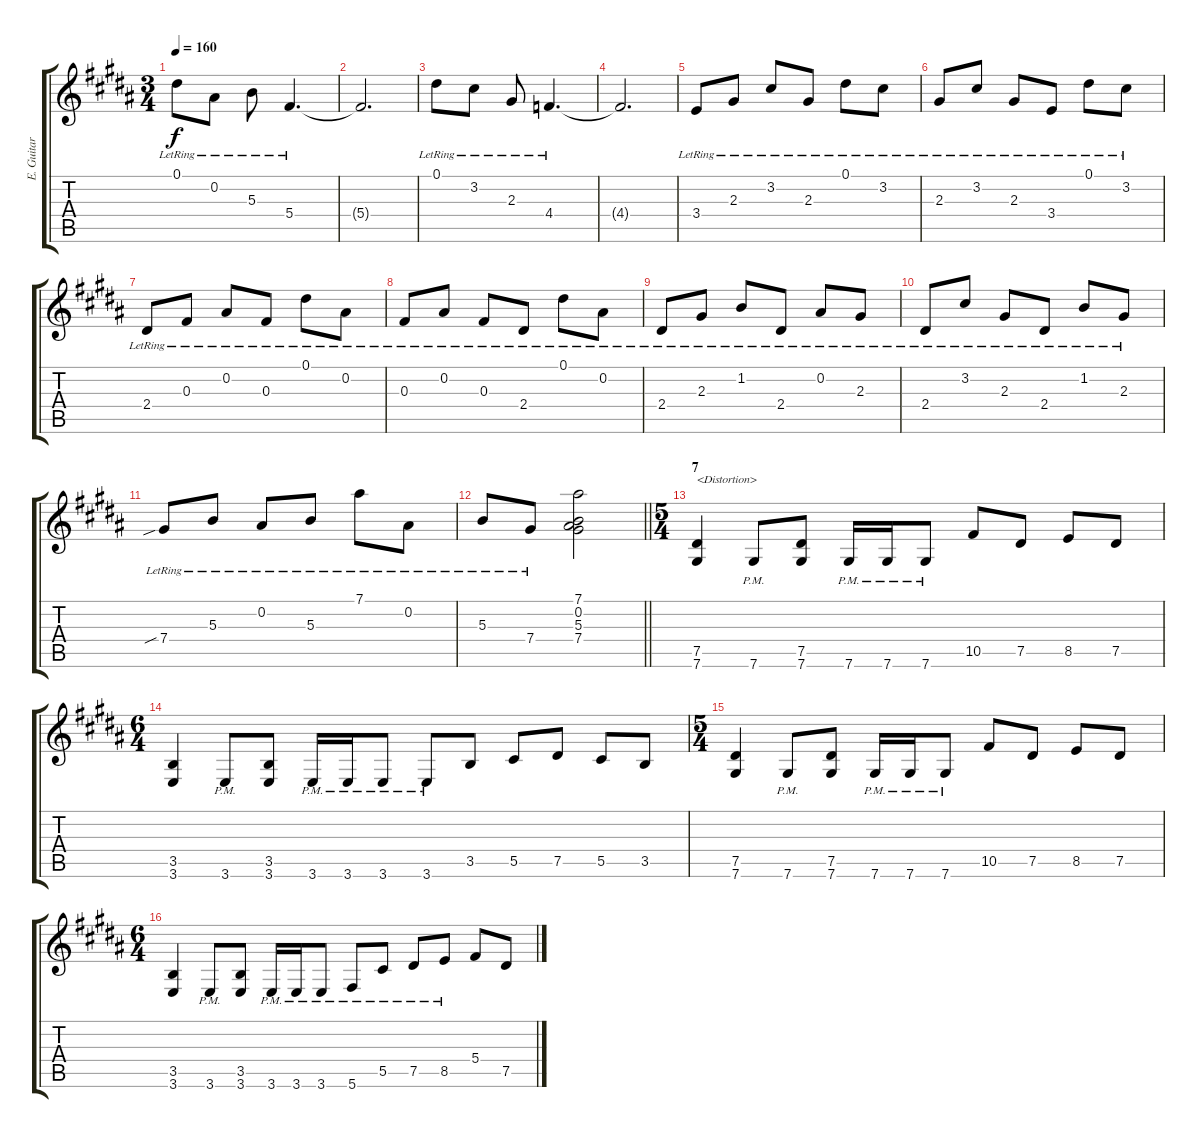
\track ("E. Guitar II" "E. Guitar ") {instrument overdrivenguitar}
\staff {score tabs}
\tuning (Eb4 Bb3 Gb3 Db3 Ab2 Db2) {hide}
\ts (3 4)
\tempo 160
\clef g2
\ks b
0.1{lr}.8{dy f} 0.2{lr}.8 5.3{lr}.8 5.4{lr}.4{d} |
5.4{t}.2{d} |
0.1{lr}.8 3.2{lr}.8 2.3{lr}.8 4.4{lr}.4{d} |
4.4{t}.2{d} |
3.4{lr}.8 2.3{lr}.8 3.2{lr}.8 2.3{lr}.8 0.1{lr}.8 3.2{lr}.8 |
2.3{lr}.8 3.2{lr}.8 2.3{lr}.8 3.4{lr}.8 0.1{lr}.8 3.2{lr}.8 |
2.4{lr}.8 0.3{lr}.8 0.2{lr}.8 0.3{lr}.8 0.1{lr}.8 0.2{lr}.8 |
0.3{lr}.8 0.2{lr}.8 0.3{lr}.8 2.4{lr}.8 0.1{lr}.8 0.2{lr}.8 |
2.4{lr}.8 2.3{lr}.8 1.2{lr}.8 2.4{lr}.8 0.2{lr}.8 2.3{lr}.8 |
2.4{lr}.8 3.2{lr}.8 2.3{lr}.8 2.4{lr}.8 1.2{lr}.8 2.3{lr}.8 |
7.4{sib lr}.8 5.3{lr}.8 0.2{lr}.8 5.3{lr}.8 7.1{lr}.8 0.2{lr}.8 |
\barLineRight lightlight
5.3{lr}.8 7.4{lr}.8 (7.1 0.2 5.3 7.4).2 |
\ts (5 4)
\section ("" "7")
(7.5 7.6).4{txt "<Distortion>" instrument overdrivenguitar} 7.6{pm}.8 (7.5 7.6).8 7.6{pm}.16 7.6{pm}.16 7.6{pm}.8 10.5.8 7.5.8 8.5.8 7.5.8 |
\ts (6 4)
(3.5 3.6).4 3.6{pm}.8 (3.5 3.6).8 3.6{pm}.16 3.6{pm}.16 3.6{pm}.8 3.6{pm}.8 3.5.8 5.5.8 7.5.8 5.5.8 3.5.8 |
\ts (5 4)
(7.5 7.6).4 7.6{pm}.8 (7.5 7.6).8 7.6{pm}.16 7.6{pm}.16 7.6{pm}.8 10.5.8 7.5.8 8.5.8 7.5.8 |
\ts (6 4)
(3.5 3.6).4 3.6{pm}.8 (3.5 3.6).8 3.6{pm}.16 3.6{pm}.16 3.6{pm}.8 5.6{pm}.8 5.5{pm}.8 7.5{pm}.8 8.5{pm}.8 5.4.8 7.5.8
